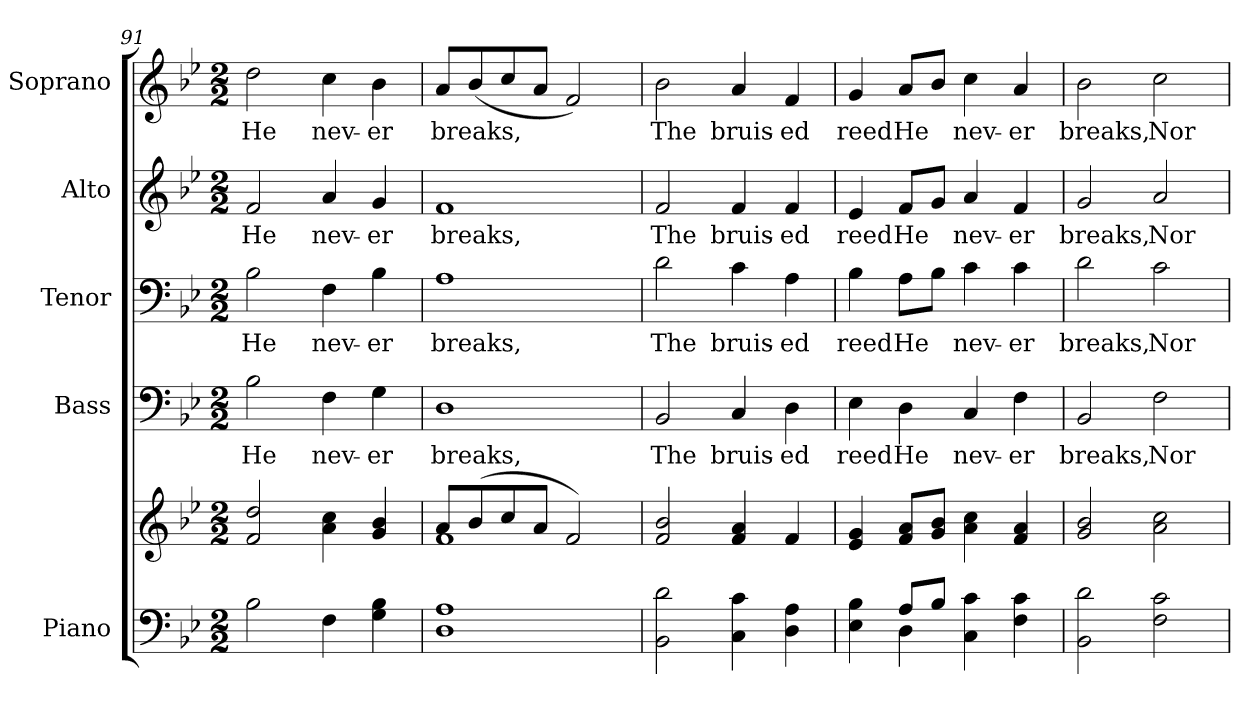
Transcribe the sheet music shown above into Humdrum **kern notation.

**kern	**kern	**kern	**text	**kern	**text	**kern	**text	**kern	**text
*part5	*part5	*part4	*part4	*part3	*part3	*part2	*part2	*part1	*part1
*staff6	*staff5	*staff4	*staff4	*staff3	*staff3	*staff2	*staff2	*staff1	*staff1
*I"Piano	*	*I"Bass	*	*I"Tenor	*	*I"Alto	*	*I"Soprano	*
*I'Pno.	*	*I'B.	*	*I'T.	*	*I'A.	*	*I'S.	*
!!LO:PB:g=z
*clefF4	*clefG2	*clefF4	*	*clefF4	*	*clefG2	*	*clefG2	*
*k[b-e-]	*k[b-e-]	*k[b-e-]	*	*k[b-e-]	*	*k[b-e-]	*	*k[b-e-]	*
*B-:	*B-:	*B-:	*	*B-:	*	*B-:	*	*B-:	*
*M2/2	*M2/2	*M2/2	*	*M2/2	*	*M2/2	*	*M2/2	*
=91	=91	=91	=91	=91	=91	=91	=91	=91	=91
!	!	!	!LO:LY:b:color=#000000	!	!	!	!	!	!
!	!	!	!	!	!LO:LY:b:color=#000000	!	!	!	!
!	!	!	!	!	!	!	!LO:LY:b:color=#000000	!	!
!	!	!	!	!	!	!	!	!	!LO:LY:b:color=#000000
2B-i\	2fi/ 2ddi	2B-i\	He	2B-i\	He	2fi/	He	2ddi\	He
!	!	!	!LO:LY:b:color=#000000	!	!	!	!	!	!
!	!	!	!	!	!LO:LY:b:color=#000000	!	!	!	!
!	!	!	!	!	!	!	!LO:LY:b:color=#000000	!	!
!	!	!	!	!	!	!	!	!	!LO:LY:b:color=#000000
4Fi\	4ai\ 4cci	4Fi\	nev-	4Fi\	nev-	4ai/	nev-	4cci\	nev-
!	!	!	!LO:LY:b:color=#000000	!	!	!	!	!	!
!	!	!	!	!	!LO:LY:b:color=#000000	!	!	!	!
!	!	!	!	!	!	!	!LO:LY:b:color=#000000	!	!
!	!	!	!	!	!	!	!	!	!LO:LY:b:color=#000000
4Gi\ 4B-i	4gi/ 4b-i	4Gi\	-er	4B-i\	-er	4gi/	-er	4b-i\	-er
=92	=92	=92	=92	=92	=92	=92	=92	=92	=92
*	*^	*	*	*	*	*	*	*	*
!	!	!	!	!LO:LY:b:color=#000000	!	!	!	!	!	!
!	!	!	!	!	!	!LO:LY:b:color=#000000	!	!	!	!
!	!	!	!	!	!	!	!	!LO:LY:b:color=#000000	!	!
!	!	!	!	!	!	!	!	!	!	!LO:LY:b:color=#000000
1Di 1Ai	8ai/L	1fi	1Di	breaks,	1Ai	breaks,	1fi	breaks,	8ai/L	breaks,
.	(8b-i/	.	.	.	.	.	.	.	(8b-i/	.
.	8cci/	.	.	.	.	.	.	.	8cci/	.
.	8ai/J	.	.	.	.	.	.	.	8ai/J	.
.	2fi/)	.	.	.	.	.	.	.	2fi/)	.
*	*v	*v	*	*	*	*	*	*	*	*
=93	=93	=93	=93	=93	=93	=93	=93	=93	=93
!	!	!	!LO:LY:b:color=#000000	!	!	!	!	!	!
!	!	!	!	!	!LO:LY:b:color=#000000	!	!	!	!
!	!	!	!	!	!	!	!LO:LY:b:color=#000000	!	!
!	!	!	!	!	!	!	!	!	!LO:LY:b:color=#000000
2BB-i\ 2di	2fi/ 2b-i	2BB-i/	The	2di\	The	2fi/	The	2b-i\	The
!	!	!	!LO:LY:b:color=#000000	!	!	!	!	!	!
!	!	!	!	!	!LO:LY:b:color=#000000	!	!	!	!
!	!	!	!	!	!	!	!LO:LY:b:color=#000000	!	!
!	!	!	!	!	!	!	!	!	!LO:LY:b:color=#000000
4Ci\ 4ci	4fi/ 4ai	4Ci/	bruis-	4ci\	bruis-	4fi/	bruis-	4ai/	bruis-
!	!	!	!LO:LY:b:color=#000000	!	!	!	!	!	!
!	!	!	!	!	!LO:LY:b:color=#000000	!	!	!	!
!	!	!	!	!	!	!	!LO:LY:b:color=#000000	!	!
!	!	!	!	!	!	!	!	!	!LO:LY:b:color=#000000
4Di\ 4Ai	4fi/	4Di\	-ed	4Ai\	-ed	4fi/	-ed	4fi/	-ed
!!LO:PB:g=z
=94	=94	=94	=94	=94	=94	=94	=94	=94	=94
*^	*	*	*	*	*	*	*	*	*
!	!	!	!	!LO:LY:b:color=#000000	!	!	!	!	!	!
!	!	!	!	!	!	!LO:LY:b:color=#000000	!	!	!	!
!	!	!	!	!	!	!	!	!LO:LY:b:color=#000000	!	!
!	!	!	!	!	!	!	!	!	!	!LO:LY:b:color=#000000
4E-i\ 4B-i	4ryy	4e-i/ 4gi	4E-i\	reed	4B-i\	reed	4e-i/	reed	4gi/	reed
!	!	!	!	!LO:LY:b:color=#000000	!	!	!	!	!	!
!	!	!	!	!	!	!LO:LY:b:color=#000000	!	!	!	!
!	!	!	!	!	!	!	!	!LO:LY:b:color=#000000	!	!
!	!	!	!	!	!	!	!	!	!	!LO:LY:b:color=#000000
8Ai/L	4Di\	8fi/ 8aiL	4Di\	He	8Ai\L	He	8fi/L	He	8ai/L	He
8B-i/J	.	8gi/ 8b-iJ	.	.	8B-i\J	.	8gi/J	.	8b-i/J	.
!	!	!	!	!LO:LY:b:color=#000000	!	!	!	!	!	!
!	!	!	!	!	!	!LO:LY:b:color=#000000	!	!	!	!
!	!	!	!	!	!	!	!	!LO:LY:b:color=#000000	!	!
!	!	!	!	!	!	!	!	!	!	!LO:LY:b:color=#000000
4Ci\ 4ci	2ryy	4ai\ 4cci	4Ci/	nev-	4ci\	nev-	4ai/	nev-	4cci\	nev-
!	!	!	!	!LO:LY:b:color=#000000	!	!	!	!	!	!
!	!	!	!	!	!	!LO:LY:b:color=#000000	!	!	!	!
!	!	!	!	!	!	!	!	!LO:LY:b:color=#000000	!	!
!	!	!	!	!	!	!	!	!	!	!LO:LY:b:color=#000000
4Fi\ 4ci	.	4fi/ 4ai	4Fi\	-er	4ci\	-er	4fi/	-er	4ai/	-er
*v	*v	*	*	*	*	*	*	*	*	*
=95	=95	=95	=95	=95	=95	=95	=95	=95	=95
!	!	!	!LO:LY:b:color=#000000	!	!	!	!	!	!
!	!	!	!	!	!LO:LY:b:color=#000000	!	!	!	!
!	!	!	!	!	!	!	!LO:LY:b:color=#000000	!	!
!	!	!	!	!	!	!	!	!	!LO:LY:b:color=#000000
2BB-i\ 2di	2gi/ 2b-i	2BB-i/	breaks,	2di\	breaks,	2gi/	breaks,	2b-i\	breaks,
!	!	!	!LO:LY:b:color=#000000	!	!	!	!	!	!
!	!	!	!	!	!LO:LY:b:color=#000000	!	!	!	!
!	!	!	!	!	!	!	!LO:LY:b:color=#000000	!	!
!	!	!	!	!	!	!	!	!	!LO:LY:b:color=#000000
2Fi\ 2ci	2ai\ 2cci	2Fi\	Nor	2ci\	Nor	2ai/	Nor	2cci\	Nor
=	=	=	=	=	=	=	=	=	=
*-	*-	*-	*-	*-	*-	*-	*-	*-	*-
